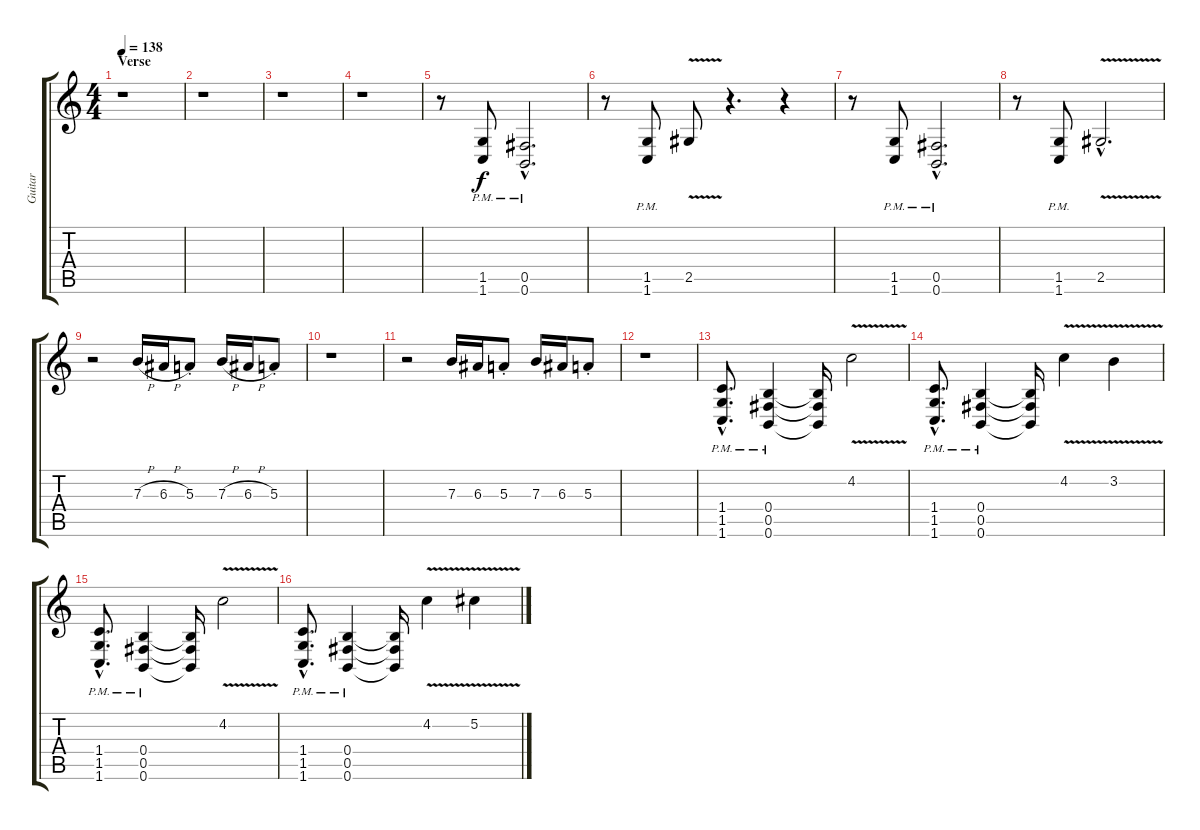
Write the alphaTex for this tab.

\track ("Guitar" "Guitar") {instrument distortionguitar}
\staff {score tabs}
\tuning (Db4 Ab3 E3 B2 Gb2 B1) {hide}
\ts (4 4)
\section ("" "Verse")
\tempo 138
\clef g2
\ks c
r.1{dy f} |
r.1 |
r.1 |
r.1 |
r.8 (1.5{pm} 1.6{pm}).8 (0.5{hac pm} 0.6{hac pm}).2{d} |
r.8 (1.5{pm} 1.6{pm}).8 2.5{v}.8 r.4{d} r.4 |
r.8 (1.5{pm} 1.6{pm}).8 (0.5{hac pm} 0.6{hac pm}).2{d} |
r.8 (1.5{pm} 1.6{pm}).8 2.5{v hac}.2{d} |
r.2 7.3{h}.16 6.3{h}.16 5.3{st}.8 7.3{h}.16 6.3{h}.16 5.3{st}.8 |
r.1 |
r.2 7.3.16 6.3.16 5.3{st}.8 7.3.16 6.3.16 5.3{st}.8 |
r.1 |
(1.4{hac pm} 1.5{hac pm} 1.6{hac pm}).8{d} (0.4{pm} 0.5{pm} 0.6{pm}).4 (0.4{t} 0.5{t} 0.6{t}).16 4.2{v}.2 |
(1.4{hac pm} 1.5{hac pm} 1.6{hac pm}).8{d} (0.4{pm} 0.5{pm} 0.6{pm}).4 (0.4{t} 0.5{t} 0.6{t}).16 4.2{v}.4 3.2{v}.4 |
(1.4{hac pm} 1.5{hac pm} 1.6{hac pm}).8{d} (0.4{pm} 0.5{pm} 0.6{pm}).4 (0.4{t} 0.5{t} 0.6{t}).16 4.2{v}.2 |
(1.4{hac pm} 1.5{hac pm} 1.6{hac pm}).8{d} (0.4{pm} 0.5{pm} 0.6{pm}).4 (0.4{t} 0.5{t} 0.6{t}).16 4.2{v}.4 5.2{v}.4
